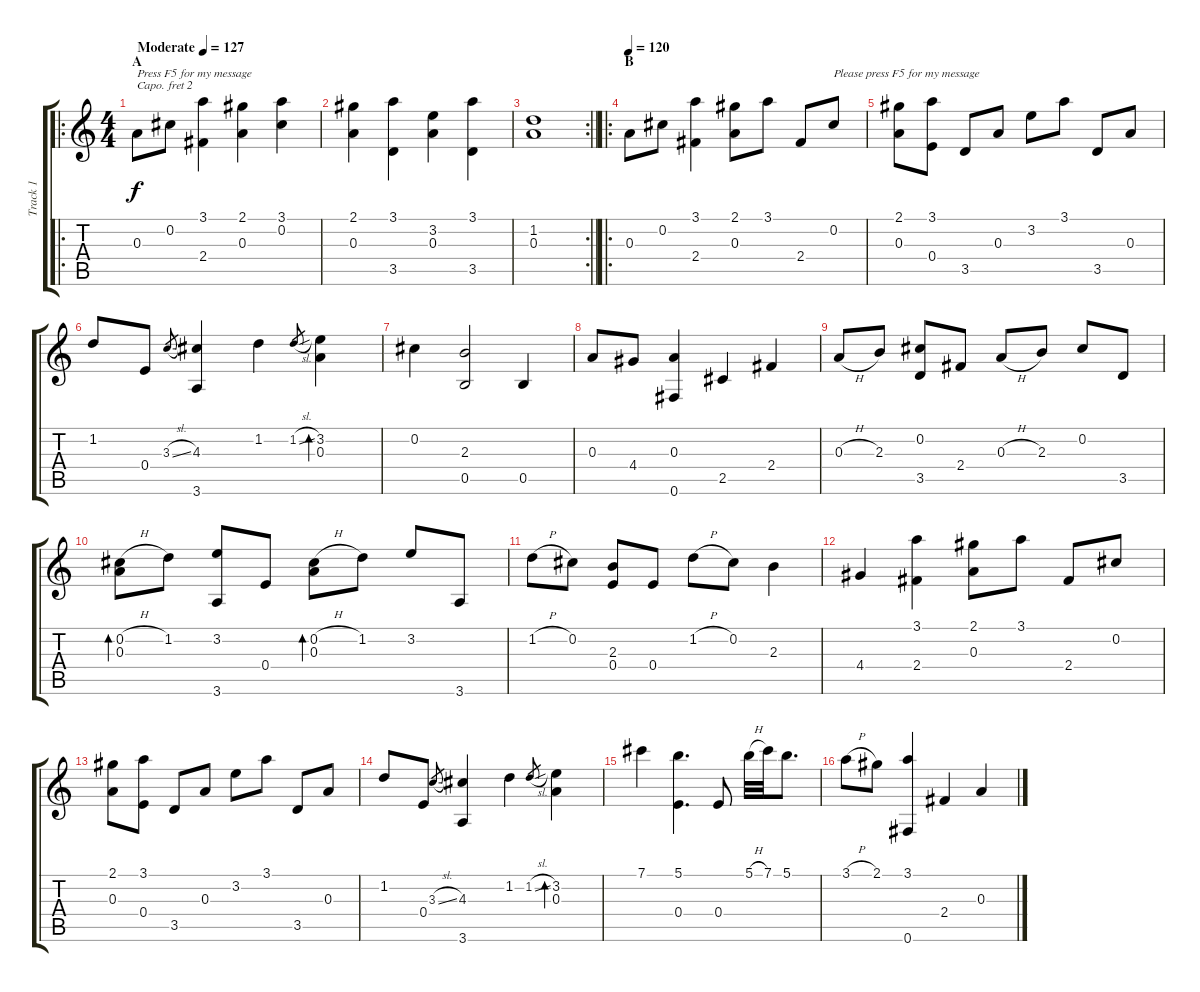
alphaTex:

\track ("Track 1" "Track 1") {instrument acousticguitarnylon}
\staff {score tabs}
\capo 2
\tuning (E4 B3 G3 D3 A2 E2) {hide}
\ro
\ts (4 4)
\section ("" "A")
\tempo (127 "Moderate")
\clef g2
\ks c
0.3.8{txt "Press F5 for my message" dy f instrument acousticguitarnylon} 0.2.8 (3.1 2.4).4 (2.1 0.3).4 (3.1 0.2).4 |
(2.1 0.3).4 (3.1 3.5).4 (3.2 0.3).4 (3.1 3.5).4 |
\rc 2
\barLineRight lightlight
(1.2 0.3).1 |
\ro
\section ("" "B")
\tempo 120
0.3.8 0.2.8 (3.1 2.4).4 (2.1 0.3).8 3.1.8 2.4.8 0.2.8{txt "Please press F5 for my message"} |
(2.1 0.3).8 (3.1 0.4).8 3.5.8 0.3.8 3.2.8 3.1.8 3.5.8 0.3.8 |
1.2.8 0.4.8 3.3{sl}.8{gr} (4.3 3.6).4 1.2.4 1.2{sl}.8{gr} (3.2 0.3).4{bd 240} |
0.2.4 (2.3 0.5).2 0.5.4 |
0.3.8 4.4.8 (0.3 0.6).4 2.5.4 2.4.4 |
0.3{h}.8 2.3.8 (0.2 3.5).8 2.4.8 0.3{h}.8 2.3.8 0.2.8 3.5.8 |
(0.2{h} 0.3).8{bd 480} 1.2.8 (3.2 3.6).8 0.4.8 (0.2{h} 0.3).8{bd 480} 1.2.8 3.2.8 3.6.8 |
1.2{h}.8 0.2.8 (2.3 0.4).8 0.4.8 1.2{h}.8 0.2.8 2.3.4 |
4.4.4 (3.1 2.4).4 (2.1 0.3).8 3.1.8 2.4.8 0.2.8 |
(2.1 0.3).8 (3.1 0.4).8 3.5.8 0.3.8 3.2.8 3.1.8 3.5.8 0.3.8 |
1.2.8 0.4.8 3.3{sl}.8{gr} (4.3 3.6).4 1.2.4 1.2{sl}.8{gr} (3.2 0.3).4{bd 240} |
7.1.4 (5.1 0.4).4{d} 0.4.8 5.1{h}.32 7.1.32 5.1.8{d} |
3.1{h}.8 2.1.8 (3.1 0.6).4 2.4.4 0.3.4
